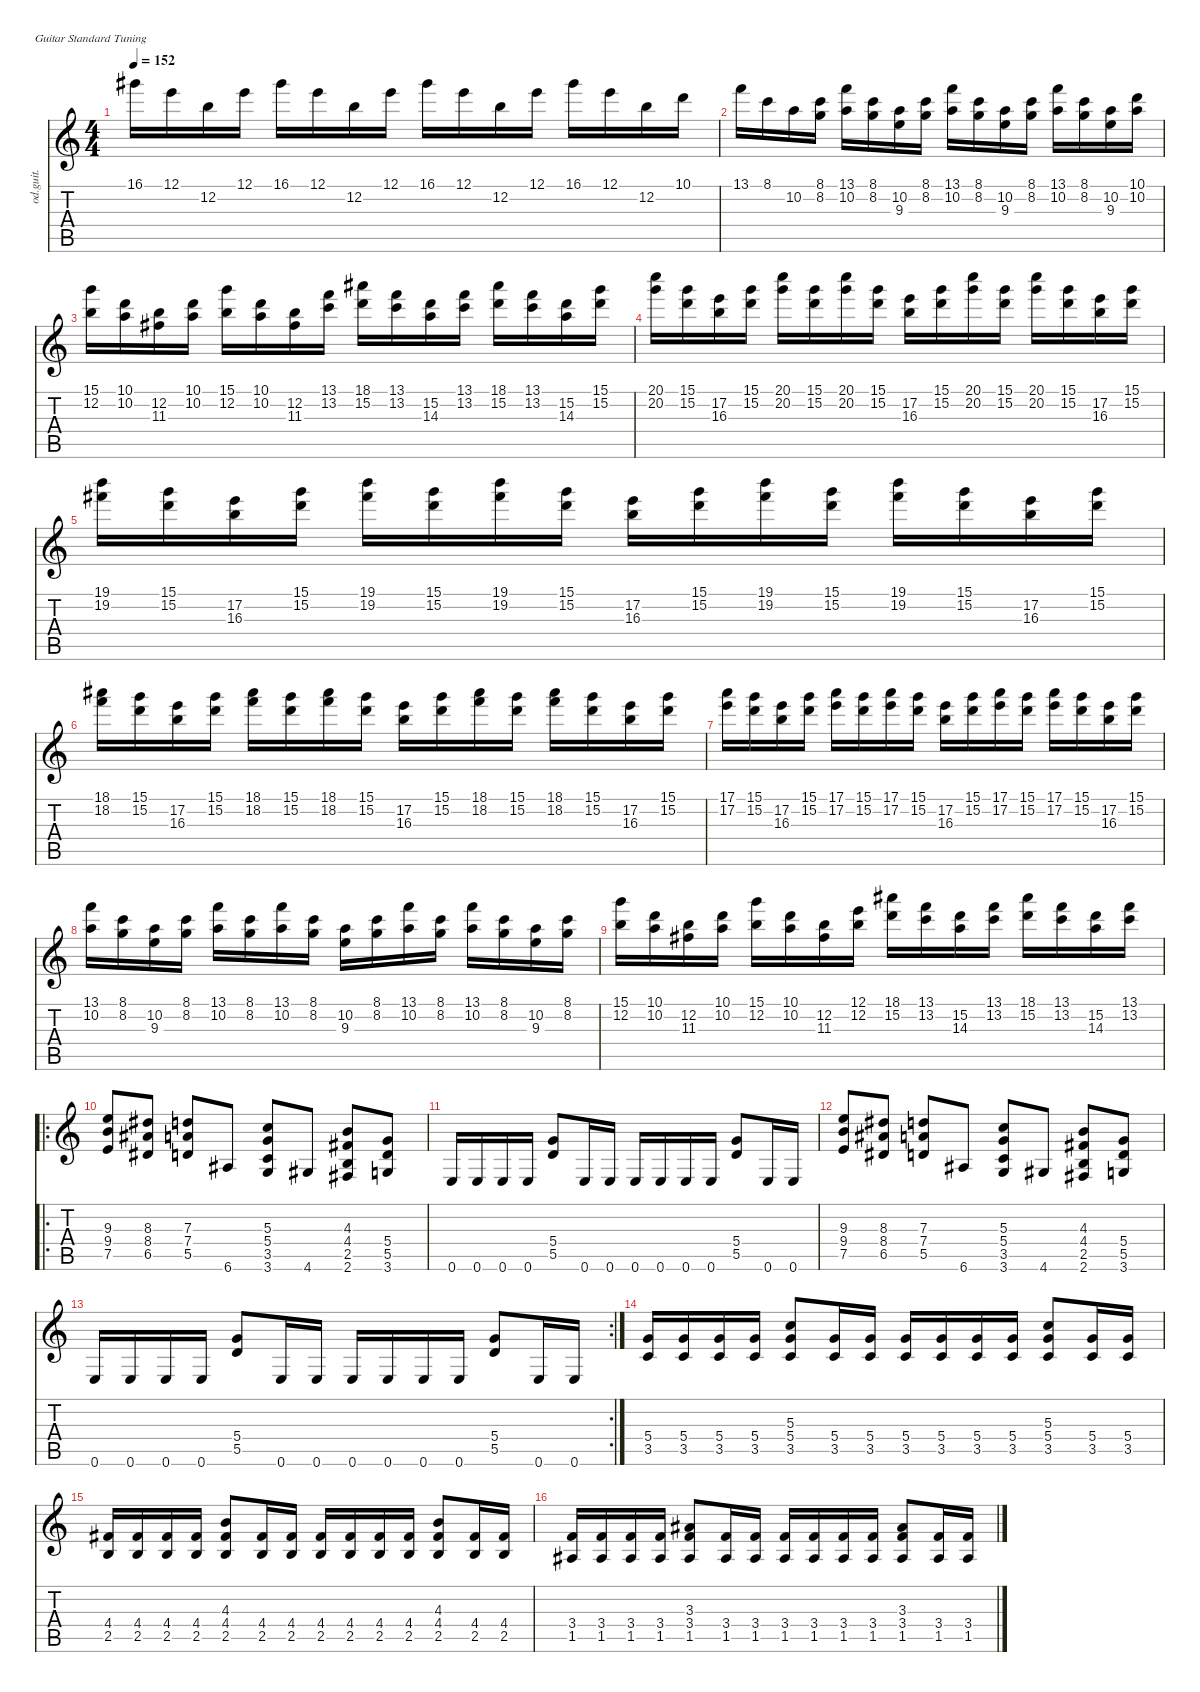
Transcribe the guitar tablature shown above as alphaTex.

\defaultSystemsLayout 4
\hideDynamics
\bracketExtendMode nobrackets
\track ("Lead" "od.guit.") {instrument overdrivenguitar}
\staff {score tabs}
\tuning (E4 B3 G3 D3 A2 E2)
\ts (4 4)
\tempo 152
\clef g2
\ks c
16.1{acc #}.16{dy f beam Down} 12.1.16{beam Down} 12.2.16{beam Down} 12.1.16{beam Down} 16.1{acc #}.16{beam Down} 12.1.16{beam Down} 12.2.16{beam Down} 12.1.16{beam Down} 16.1{acc #}.16{beam Down} 12.1.16{beam Down} 12.2.16{beam Down} 12.1.16{beam Down} 16.1{acc #}.16{beam Down} 12.1.16{beam Down} 12.2.16{beam Down} 10.1.16{beam Down} |
13.1.16{beam Down} 8.1.16{beam Down} 10.2.16{beam Down} (8.1 8.2).16{beam Down} (13.1 10.2).16{beam Down} (8.1 8.2).16{beam Down} (10.2 9.3).16{beam Down} (8.1 8.2).16{beam Down} (13.1 10.2).16{beam Down} (8.1 8.2).16{beam Down} (10.2 9.3).16{beam Down} (8.1 8.2).16{beam Down} (13.1 10.2).16{beam Down} (8.1 8.2).16{beam Down} (10.2 9.3).16{beam Down} (10.1 10.2).16{beam Down} |
(15.1 12.2).16{beam Down} (10.1 10.2).16{beam Down} (12.2 11.3{acc #}).16{beam Down} (10.1 10.2).16{beam Down} (15.1 12.2).16{beam Down} (10.1 10.2).16{beam Down} (12.2 11.3{acc #}).16{beam Down} (13.1 13.2).16{beam Down} (18.1{acc #} 15.2).16{beam Down} (13.1 13.2).16{beam Down} (15.2 14.3).16{beam Down} (13.1 13.2).16{beam Down} (18.1{acc #} 15.2).16{beam Down} (13.1 13.2).16{beam Down} (15.2 14.3).16{beam Down} (15.1 15.2).16{beam Down} |
(20.1 20.2).16{beam Down} (15.1 15.2).16{beam Down} (17.2 16.3).16{beam Down} (15.1 15.2).16{beam Down} (20.1 20.2).16{beam Down} (15.1 15.2).16{beam Down} (20.1 20.2).16{beam Down} (15.1 15.2).16{beam Down} (17.2 16.3).16{beam Down} (15.1 15.2).16{beam Down} (20.1 20.2).16{beam Down} (15.1 15.2).16{beam Down} (20.1 20.2).16{beam Down} (15.1 15.2).16{beam Down} (17.2 16.3).16{beam Down} (15.1 15.2).16{beam Down} |
(19.1 19.2{acc #}).16{beam Down} (15.1 15.2).16{beam Down} (17.2 16.3).16{beam Down} (15.1 15.2).16{beam Down} (19.1 19.2{acc #}).16{beam Down} (15.1 15.2).16{beam Down} (19.1 19.2{acc #}).16{beam Down} (15.1 15.2).16{beam Down} (17.2 16.3).16{beam Down} (15.1 15.2).16{beam Down} (19.1 19.2{acc #}).16{beam Down} (15.1 15.2).16{beam Down} (19.1 19.2{acc #}).16{beam Down} (15.1 15.2).16{beam Down} (17.2 16.3).16{beam Down} (15.1 15.2).16{beam Down} |
(18.1{acc #} 18.2).16{beam Down} (15.1 15.2).16{beam Down} (17.2 16.3).16{beam Down} (15.1 15.2).16{beam Down} (18.1{acc #} 18.2).16{beam Down} (15.1 15.2).16{beam Down} (18.1{acc #} 18.2).16{beam Down} (15.1 15.2).16{beam Down} (17.2 16.3).16{beam Down} (15.1 15.2).16{beam Down} (18.1{acc #} 18.2).16{beam Down} (15.1 15.2).16{beam Down} (18.1{acc #} 18.2).16{beam Down} (15.1 15.2).16{beam Down} (17.2 16.3).16{beam Down} (15.1 15.2).16{beam Down} |
(17.1 17.2).16{beam Down} (15.1 15.2).16{beam Down} (17.2 16.3).16{beam Down} (15.1 15.2).16{beam Down} (17.1 17.2).16{beam Down} (15.1 15.2).16{beam Down} (17.1 17.2).16{beam Down} (15.1 15.2).16{beam Down} (17.2 16.3).16{beam Down} (15.1 15.2).16{beam Down} (17.1 17.2).16{beam Down} (15.1 15.2).16{beam Down} (17.1 17.2).16{beam Down} (15.1 15.2).16{beam Down} (17.2 16.3).16{beam Down} (15.1 15.2).16{beam Down} |
(13.1 10.2).16{beam Down} (8.1 8.2).16{beam Down} (10.2 9.3).16{beam Down} (8.1 8.2).16{beam Down} (13.1 10.2).16{beam Down} (8.1 8.2).16{beam Down} (13.1 10.2).16{beam Down} (8.1 8.2).16{beam Down} (10.2 9.3).16{beam Down} (8.1 8.2).16{beam Down} (13.1 10.2).16{beam Down} (8.1 8.2).16{beam Down} (13.1 10.2).16{beam Down} (8.1 8.2).16{beam Down} (10.2 9.3).16{beam Down} (8.1 8.2).16{beam Down} |
(15.1 12.2).16{beam Down} (10.1 10.2).16{beam Down} (12.2 11.3{acc #}).16{beam Down} (10.1 10.2).16{beam Down} (15.1 12.2).16{beam Down} (10.1 10.2).16{beam Down} (12.2 11.3{acc #}).16{beam Down} (12.1 12.2).16{beam Down} (18.1{acc #} 15.2).16{beam Down} (13.1 13.2).16{beam Down} (15.2 14.3).16{beam Down} (13.1 13.2).16{beam Down} (18.1{acc #} 15.2).16{beam Down} (13.1 13.2).16{beam Down} (15.2 14.3).16{beam Down} (13.1 13.2).16{beam Down} |
\ro
(9.3 9.4 7.5).8{beam Up} (8.3{acc #} 8.4{acc #} 6.5{acc #}).8{beam Up} (7.3 7.4 5.5).8{beam Up} 6.6{acc #}.8{dy mf beam Up} (5.3 5.4 3.5 3.6).8{dy f beam Up} 4.6{acc #}.8{dy mf beam Up} (4.3 4.4{acc #} 2.5 2.6{acc #}).8{dy f beam Up} (5.4 5.5 3.6).8{beam Up} |
0.6.16{beam Up} 0.6.16{beam Up} 0.6.16{beam Up} 0.6.16{beam Up} (5.4 5.5).8{beam Up} 0.6.16{beam Up} 0.6.16{beam Up} 0.6.16{beam Up} 0.6.16{beam Up} 0.6.16{beam Up} 0.6.16{beam Up} (5.4 5.5).8{beam Up} 0.6.16{beam Up} 0.6.16{beam Up} |
(9.3 9.4 7.5).8{beam Up} (8.3{acc #} 8.4{acc #} 6.5{acc #}).8{beam Up} (7.3 7.4 5.5).8{beam Up} 6.6{acc #}.8{dy mf beam Up} (5.3 5.4 3.5 3.6).8{dy f beam Up} 4.6{acc #}.8{dy mf beam Up} (4.3 4.4{acc #} 2.5 2.6{acc #}).8{dy f beam Up} (5.4 5.5 3.6).8{beam Up} |
\rc 2
0.6.16{beam Up} 0.6.16{beam Up} 0.6.16{beam Up} 0.6.16{beam Up} (5.4 5.5).8{beam Up} 0.6.16{beam Up} 0.6.16{beam Up} 0.6.16{beam Up} 0.6.16{beam Up} 0.6.16{beam Up} 0.6.16{beam Up} (5.4 5.5).8{beam Up} 0.6.16{beam Up} 0.6.16{beam Up} |
(5.4 3.5).16{beam Up} (5.4 3.5).16{beam Up} (5.4 3.5).16{beam Up} (5.4 3.5).16{beam Up} (5.3 5.4 3.5).8{beam Up} (5.4 3.5).16{beam Up} (5.4 3.5).16{beam Up} (5.4 3.5).16{beam Up} (5.4 3.5).16{beam Up} (5.4 3.5).16{beam Up} (5.4 3.5).16{beam Up} (5.3 5.4 3.5).8{beam Up} (5.4 3.5).16{beam Up} (5.4 3.5).16{beam Up} |
(4.4{acc #} 2.5).16{beam Up} (4.4{acc #} 2.5).16{beam Up} (4.4{acc #} 2.5).16{beam Up} (4.4{acc #} 2.5).16{beam Up} (4.3 4.4{acc #} 2.5).8{beam Up} (4.4{acc #} 2.5).16{beam Up} (4.4{acc #} 2.5).16{beam Up} (4.4{acc #} 2.5).16{beam Up} (4.4{acc #} 2.5).16{beam Up} (4.4{acc #} 2.5).16{beam Up} (4.4{acc #} 2.5).16{beam Up} (4.3 4.4{acc #} 2.5).8{beam Up} (4.4{acc #} 2.5).16{beam Up} (4.4{acc #} 2.5).16{beam Up} |
(3.4 1.5{acc #}).16{beam Up} (3.4 1.5{acc #}).16{beam Up} (3.4 1.5{acc #}).16{beam Up} (3.4 1.5{acc #}).16{beam Up} (3.3{acc #} 3.4 1.5{acc #}).8{beam Up} (3.4 1.5{acc #}).16{beam Up} (3.4 1.5{acc #}).16{beam Up} (3.4 1.5{acc #}).16{beam Up} (3.4 1.5{acc #}).16{beam Up} (3.4 1.5{acc #}).16{beam Up} (3.4 1.5{acc #}).16{beam Up} (3.3{acc #} 3.4 1.5{acc #}).8{beam Up} (3.4 1.5{acc #}).16{beam Up} (3.4 1.5{acc #}).16{beam Up}
